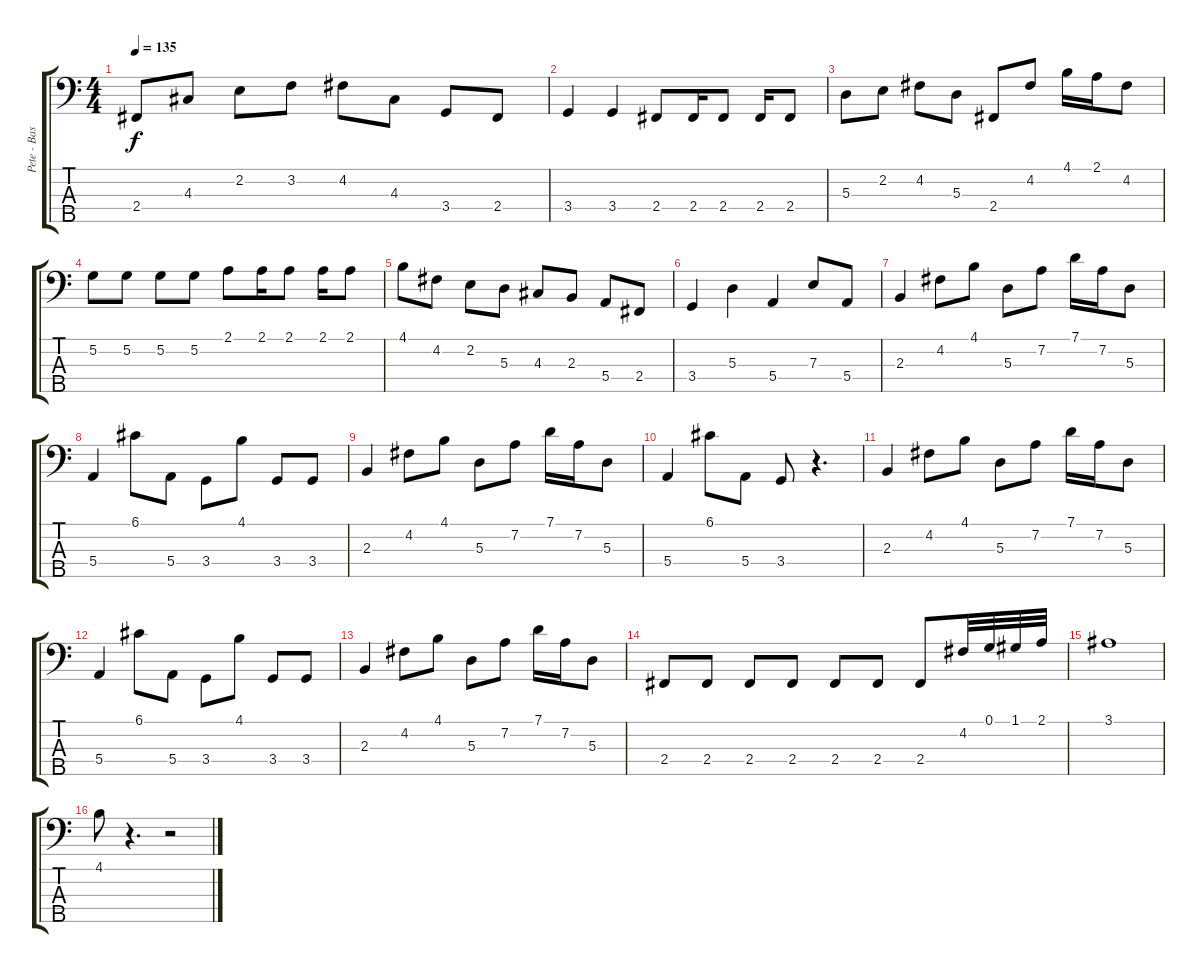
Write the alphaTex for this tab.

\track ("Pete - Bass" "Pete - Bas") {instrument electricbassfinger}
\staff {score tabs}
\tuning (G2 D2 A1 E1 B0) {hide}
\ts (4 4)
\tempo 135
\clef f4
\ks c
2.4.8{dy f} 4.3.8 2.2.8 3.2.8 4.2.8 4.3.8 3.4.8 2.4.8 |
3.4.4 3.4.4 2.4.8 2.4.16 2.4.8 2.4.16 2.4.8 |
5.3.8 2.2.8 4.2.8 5.3.8 2.4.8 4.2.8 4.1.16 2.1.16 4.2.8 |
5.2.8 5.2.8 5.2.8 5.2.8 2.1.8 2.1.16 2.1.8 2.1.16 2.1.8 |
4.1.8 4.2.8 2.2.8 5.3.8 4.3.8 2.3.8 5.4.8 2.4.8 |
3.4.4 5.3.4 5.4.4 7.3.8 5.4.8 |
2.3.4 4.2.8 4.1.8 5.3.8 7.2.8 7.1.16 7.2.16 5.3.8 |
5.4.4 6.1.8 5.4.8 3.4.8 4.1.8 3.4.8 3.4.8 |
2.3.4 4.2.8 4.1.8 5.3.8 7.2.8 7.1.16 7.2.16 5.3.8 |
5.4.4 6.1.8 5.4.8 3.4.8 r.4{d} |
2.3.4 4.2.8 4.1.8 5.3.8 7.2.8 7.1.16 7.2.16 5.3.8 |
5.4.4 6.1.8 5.4.8 3.4.8 4.1.8 3.4.8 3.4.8 |
2.3.4 4.2.8 4.1.8 5.3.8 7.2.8 7.1.16 7.2.16 5.3.8 |
2.4.8 2.4.8 2.4.8 2.4.8 2.4.8 2.4.8 2.4.8 4.2.32 0.1.32 1.1.32 2.1.32 |
3.1.1 |
4.1.8 r.4{d} r.2
